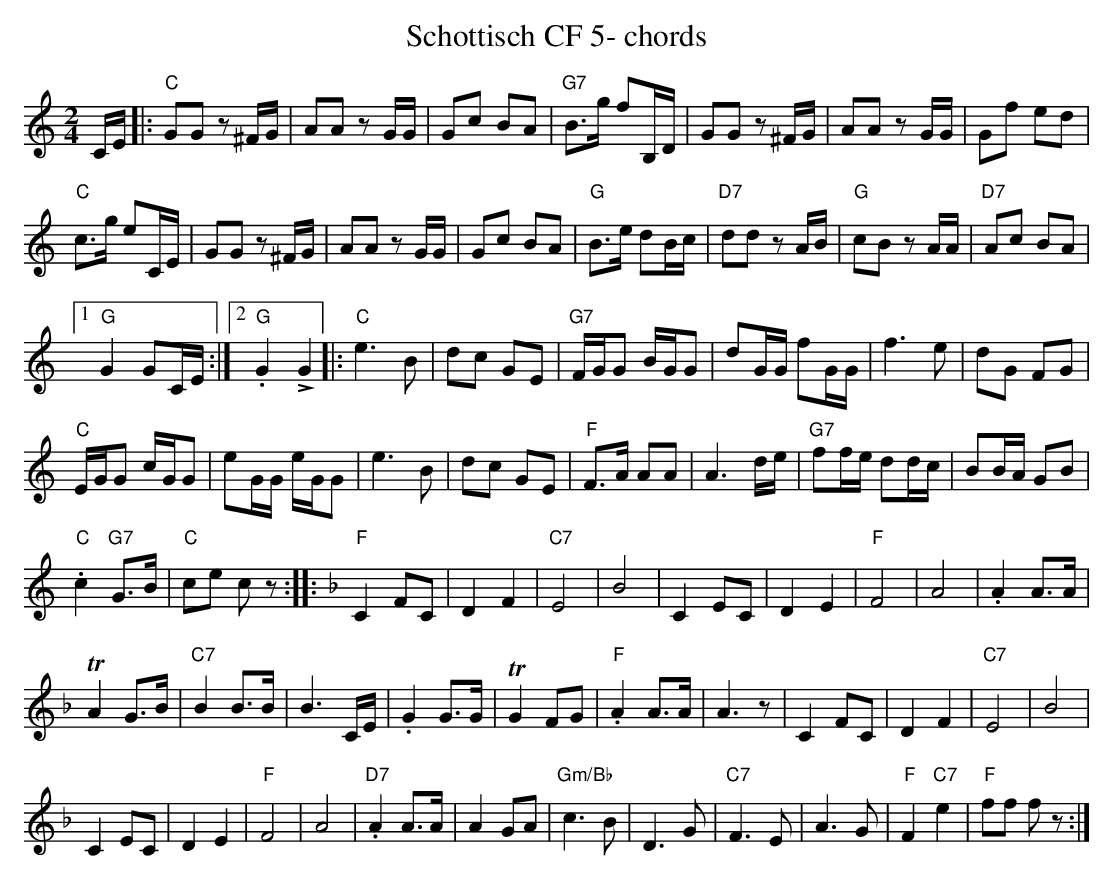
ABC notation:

X:1
T:Schottisch CF 5- chords
M:2/4
L:1/8
K:Cmaj%%MIDI gchordon
C/2E/2 |: "C"GG z^F/2G/2 | AA zG/2G/2 | Gc BA | "G7"B>g fB,/2D/2 | GG z^F/2G/2 | AA zG/2G/2 | Gf ed |
"C"c>g eC/2E/2 | GG z^F/2G/2 | AA zG/2G/2 | Gc BA | "G"B>e dB/2c/2 | "D7"dd zA/2B/2 | "G"cB zA/2A/2 | "D7"Ac BA |1
"G"G2 GC/2E/2 :|2 "G".G2!>!G2 |: "C"e3B | dc GE | "G7"F/2G/2G B/2G/2G | dG/2G/2 fG/2G/2 | f3e | dG FG |
"C"E/2G/2G c/2G/2G | eG/2G/2 e/2G/2G | e3B | dc GE | "F"F>A AA | A3d/2e/2 | "G7"ff/2e/2 dd/2c/2 | BB/2A/2 GB |
"C".c2 "G7"G>B | "C"ce cz :: [K:Fmaj] "F"C2FC | D2F2 | "C7"E4 | B4 | C2EC | D2E2 | "F"F4 | A4 | .A2 A>A |
TA2 G>B | "C7"B2 B>B | B3 C/2E/2 | .G2 G>G | TG2 FG | "F".A2 A>A | A3z | C2FC | D2F2 | "C7"E4 | B4 |
C2EC | D2E2 | "F"F4 | A4 |"D7".A2A>A | A2 GA | "Gm/Bb"c3B | D3G | "C7"F3E | A3G | "F"F2"C7"e2 | "F"ff fz :|
